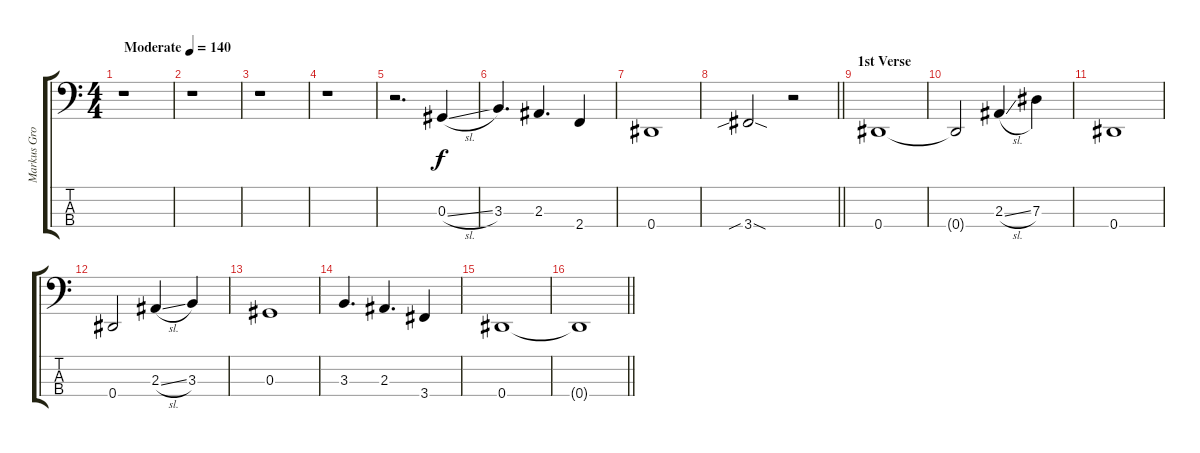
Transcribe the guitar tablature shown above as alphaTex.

\track ("Markus Grosskopf" "Markus Gro") {instrument electricbasspick}
\staff {score tabs}
\tuning (Gb2 Db2 Ab1 Eb1) {hide}
\ts (4 4)
\section ("" "")
\tempo (140 "Moderate")
\clef f4
\ks c
r.1{dy f instrument electricbasspick} |
r.1 |
r.1 |
r.1 |
r.2{d} 0.3{sl}.4 |
3.3.4{d} 2.3.4{d} 2.4.4 |
0.4.1 |
\barLineRight lightlight
3.4{sib sod}.2 r.2 |
\section ("" "1st Verse")
0.4.1 |
0.4{t}.2 2.3{sl}.4 7.3.4 |
0.4.1 |
0.4.2 2.3{sl}.4 3.3.4 |
0.3.1 |
3.3.4{d} 2.3.4{d} 3.4.4 |
0.4.1 |
\barLineRight lightlight
0.4{t}.1
